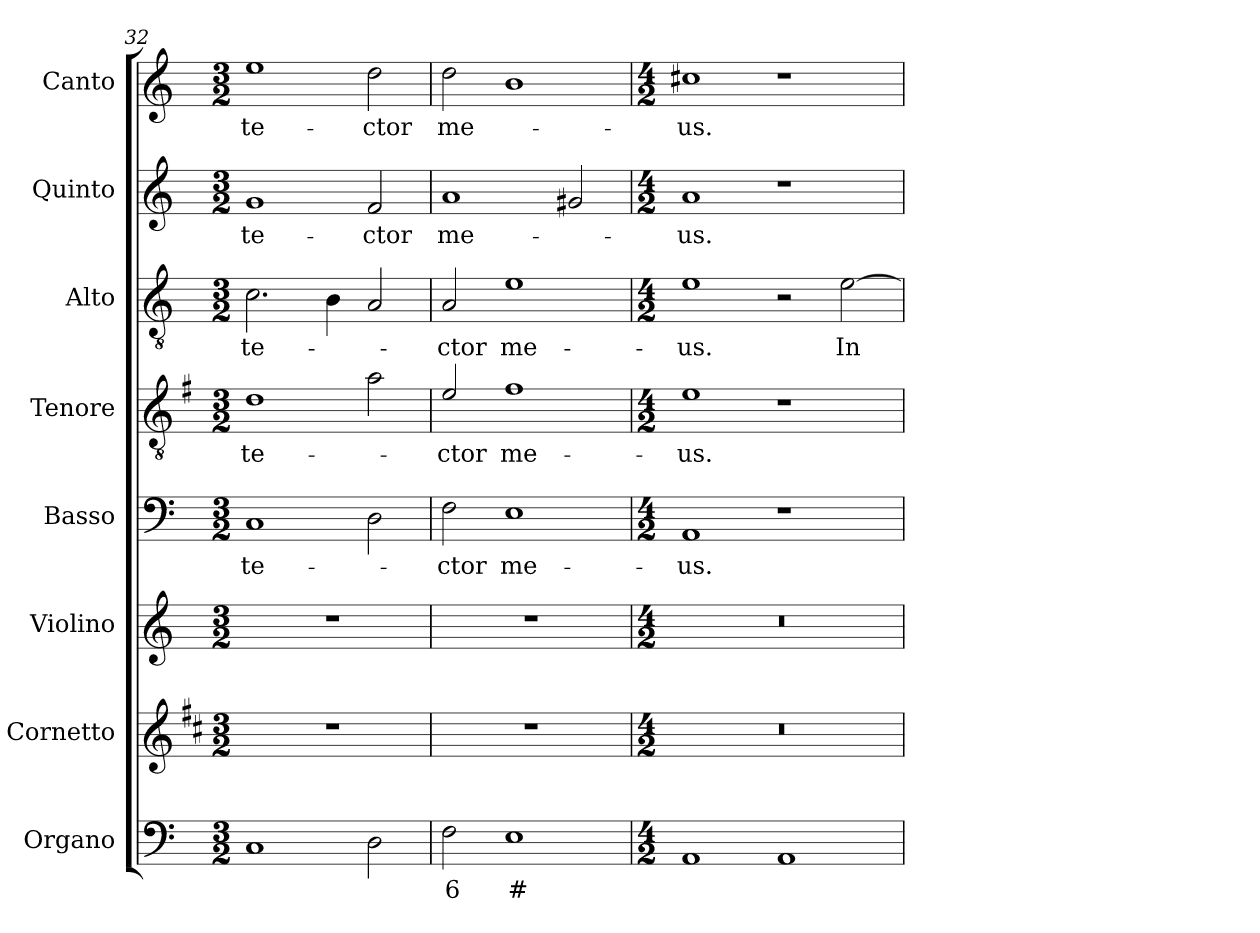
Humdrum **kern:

**kern	**text	**kern	**kern	**kern	**text	**kern	**text	**kern	**text	**kern	**text	**kern	**text
*part8	*part8	*part7	*part6	*part5	*part5	*part4	*part4	*part3	*part3	*part2	*part2	*part1	*part1
*staff8	*staff8	*staff7	*staff6	*staff5	*staff5	*staff4	*staff4	*staff3	*staff3	*staff2	*staff2	*staff1	*staff1
*I"Organo	*	*I"Cornetto	*I"Violino	*I"Basso	*	*I"Tenore	*	*I"Alto	*	*I"Quinto	*	*I"Canto	*
*I'Or	*	*I'Cto.	*I'Vln.	*I'B	*	*I'T	*	*I'A	*	*	*	*I'C	*
*clefF4	*	*clefG2	*clefG2	*clefF4	*	*clefGv2	*	*clefGv2	*	*clefG2	*	*clefG2	*
*	*	*ITrd1c2	*	*	*	*ITrd4c7	*	*	*	*	*	*	*
*k[]	*	*k[]	*k[]	*k[]	*	*k[]	*	*k[]	*	*k[]	*	*k[]	*
*C:	*	*C:	*C:	*C:	*	*C:	*	*C:	*	*C:	*	*C:	*
*M3/2	*	*M3/2	*M3/2	*M3/2	*	*M3/2	*	*M3/2	*	*M3/2	*	*M3/2	*
=32	=32	=32	=32	=32	=32	=32	=32	=32	=32	=32	=32	=32	=32
!	!	!	!	!	!LO:LY:b	!	!LO:LY:b	!	!LO:LY:b	!	!LO:LY:b	!	!LO:LY:b
1C	.	1.r	1.r	1C	-te-	1G	-te-	2.c\	-te-	1g	-te-	1ee	-te-
.	.	.	.	.	.	.	.	4B\	.	.	.	.	.
!	!	!	!	!	!	!	!	!	!	!	!LO:LY:b	!	!LO:LY:b
2D\	.	.	.	2D\	.	2d\	.	2A/	.	2f/	-ctor	2dd\	-ctor
=33	=33	=33	=33	=33	=33	=33	=33	=33	=33	=33	=33	=33	=33
!	!LO:LY:b	!	!	!	!LO:LY:b	!	!LO:LY:b	!	!LO:LY:b	!	!LO:LY:b	!	!LO:LY:b
2F\	6	1.r	1.r	2F\	-ctor	2A/	-ctor	2A/	-ctor	1a	me-	2dd\	me-
!	!LO:LY:b	!	!	!	!LO:LY:b	!	!LO:LY:b	!	!LO:LY:b	!	!	!	!
1E	#	.	.	1E	me-	1B	me-	1e	me-	.	.	1b	.
.	.	.	.	.	.	.	.	.	.	2g#X/	.	.	.
!!LO:PB:g=z
=34	=34	=34	=34	=34	=34	=34	=34	=34	=34	=34	=34	=34	=34
*M4/2	*	*M4/2	*M4/2	*M4/2	*	*M4/2	*	*M4/2	*	*M4/2	*	*M4/2	*
!	!	!	!	!	!LO:LY:b	!	!LO:LY:b	!	!LO:LY:b	!	!LO:LY:b	!	!LO:LY:b
1AA	.	0r	0r	1AA	-us.	1A	-us.	1e	-us.	1a	-us.	1cc#X	-us.
1AA	.	.	.	1r	.	1r	.	2r	.	1r	.	1r	.
!	!	!	!	!	!	!	!	!	!LO:LY:b	!	!	!	!
.	.	.	.	.	.	.	.	[2e\	In	.	.	.	.
=	=	=	=	=	=	=	=	=	=	=	=	=	=
*-	*-	*-	*-	*-	*-	*-	*-	*-	*-	*-	*-	*-	*-
